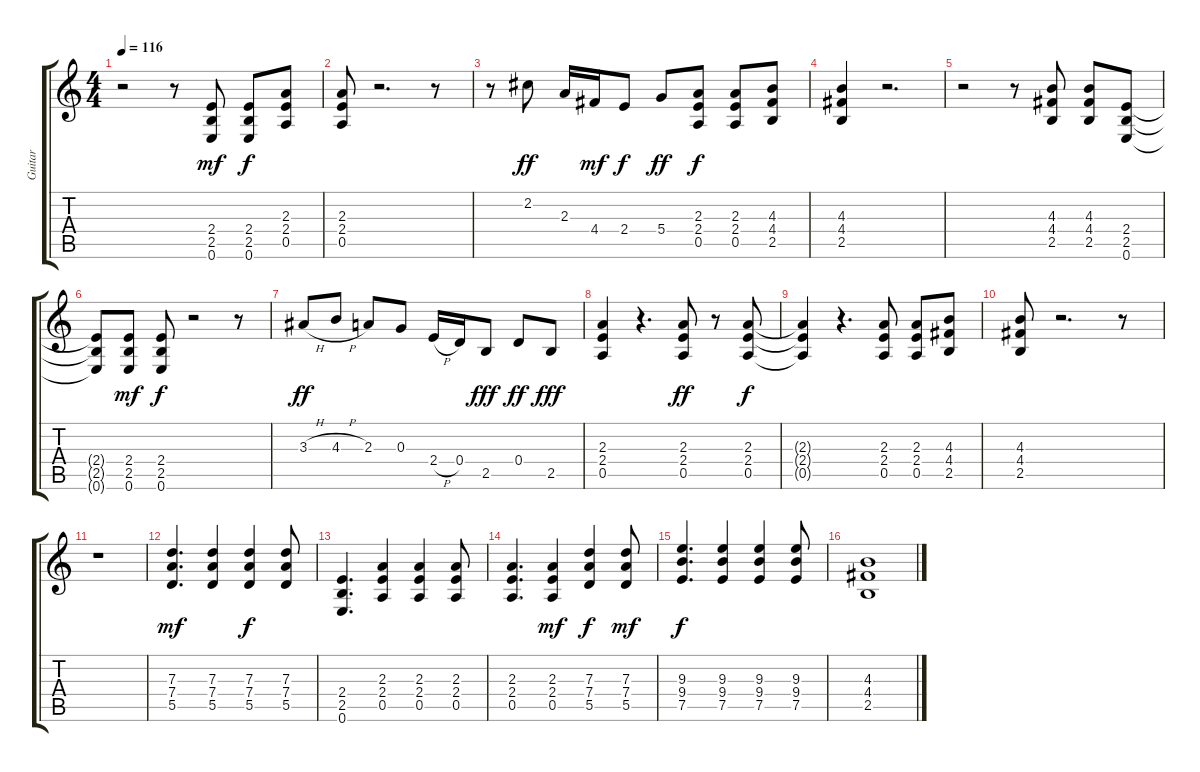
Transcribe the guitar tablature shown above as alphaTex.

\track ("Guitar" "Guitar") {instrument distortionguitar}
\staff {score tabs}
\tuning (E4 B3 G3 D3 A2 E2) {hide}
\ts (4 4)
\tempo 116
\clef g2
\ks c
r.2{dy f} r.8 (2.4 2.5 0.6).8{dy mf} (2.4 2.5 0.6).8{dy f} (2.3 2.4 0.5).8 |
(2.3 2.4 0.5).8 r.2{d} r.8 |
r.8 2.2.8{dy ff} 2.3.16 4.4.16{dy mf} 2.4.8{dy f} 5.4.8{dy ff} (2.3 2.4 0.5).8{dy f} (2.3 2.4 0.5).8 (4.3 4.4 2.5).8 |
(4.3 4.4 2.5).4 r.2{d} |
r.2 r.8 (4.3 4.4 2.5).8 (4.3 4.4 2.5).8 (2.4 2.5 0.6).8 |
(2.4{t} 2.5{t} 0.6{t}).8 (2.4 2.5 0.6).8{dy mf} (2.4 2.5 0.6).8{dy f} r.2 r.8 |
3.3{h}.8{dy ff} 4.3{h}.8 2.3.8 0.3.8 2.4{h}.16 0.4.16 2.5.8{dy fff} 0.4.8{dy ff} 2.5.8{dy fff} |
(2.3 2.4 0.5).4 r.4{d} (2.3 2.4 0.5).8{dy ff} r.8 (2.3 2.4 0.5).8{dy f} |
(2.3{t} 2.4{t} 0.5{t}).4 r.4{d} (2.3 2.4 0.5).8 (2.3 2.4 0.5).8 (4.3 4.4 2.5).8 |
(4.3 4.4 2.5).8 r.2{d} r.8 |
r.1 |
(7.3 7.4 5.5).4{d dy mf} (7.3 7.4 5.5).4 (7.3 7.4 5.5).4{dy f} (7.3 7.4 5.5).8 |
(2.4 2.5 0.6).4{d} (2.3 2.4 0.5).4 (2.3 2.4 0.5).4 (2.3 2.4 0.5).8 |
(2.3 2.4 0.5).4{d} (2.3 2.4 0.5).4{dy mf} (7.3 7.4 5.5).4{dy f} (7.3 7.4 5.5).8{dy mf} |
(9.3 9.4 7.5).4{d dy f} (9.3 9.4 7.5).4 (9.3 9.4 7.5).4 (9.3 9.4 7.5).8 |
(4.3 4.4 2.5).1
